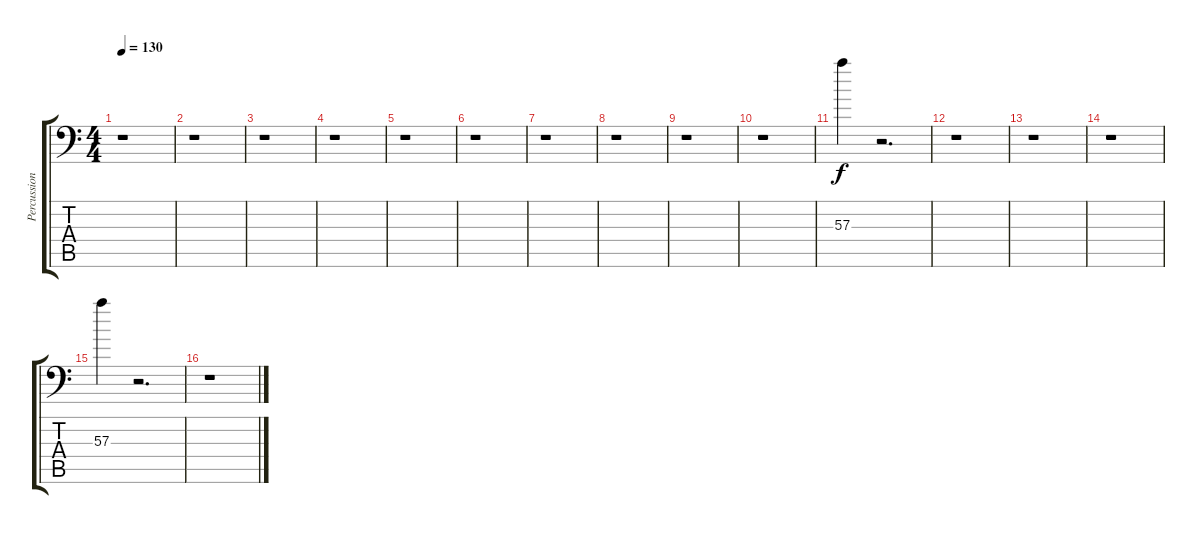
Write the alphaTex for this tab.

\track ("Percussion" "Percussion") {instrument acousticgrandpiano}
\staff {score tabs}
\tuning (C-1 C-1 C-1 C-1 C-1 C-1) {hide}
\ts (4 4)
\tempo 130
\clef f4
\ks c
r.1{dy f} |
r.1 |
r.1 |
r.1 |
r.1 |
r.1 |
r.1 |
r.1 |
r.1 |
r.1 |
57.3.4 r.2{d} |
r.1 |
r.1 |
r.1 |
57.3.4 r.2{d} |
r.1
